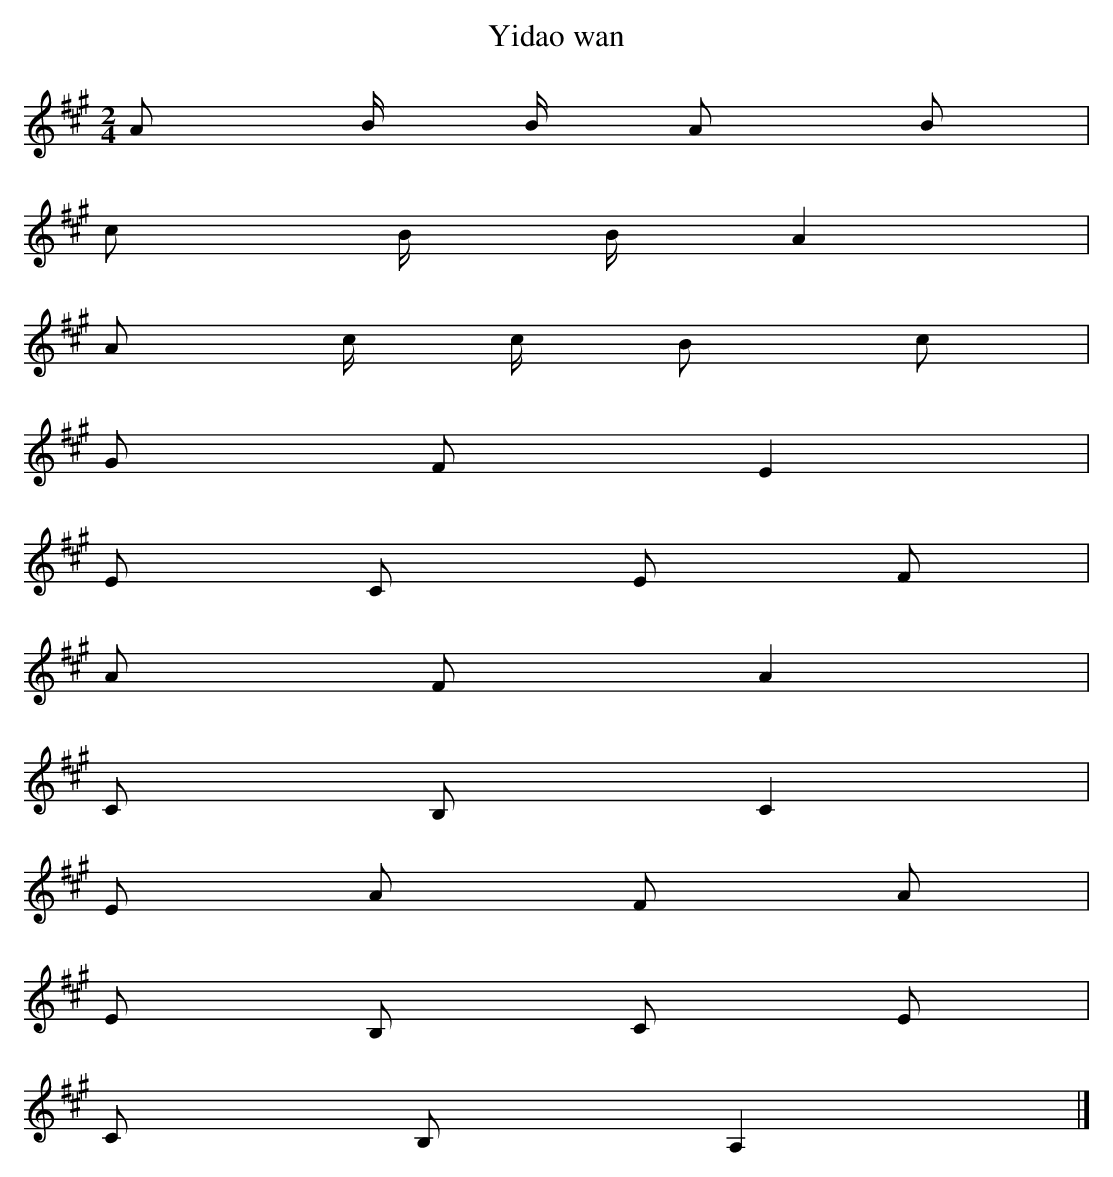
X:1
T: Yidao wan
L: 1/8
M: 2/4
K: A
A B/ B/ A B [I:setbarnb 1]|
c B/ B/A2 |
A c/ c/ B c |
G FE2 |
E C E F |
A FA2 |
C B,C2 |
E A F A |
E B, C E |
C B,A,2 |]
